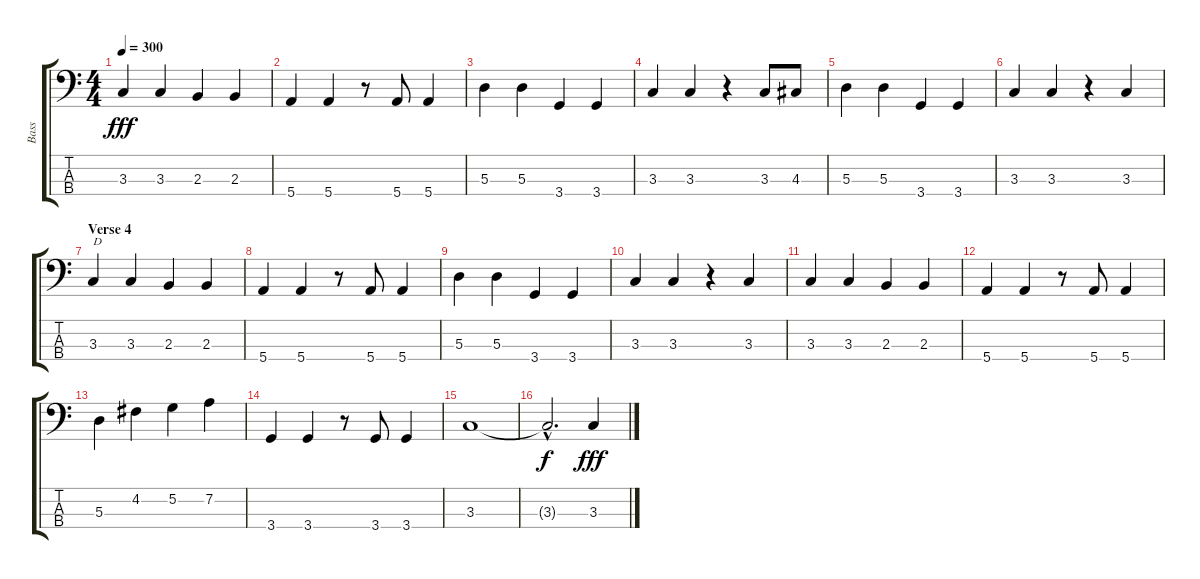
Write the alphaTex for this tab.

\track ("Bass" "Bass") {instrument electricbassfinger}
\staff {score tabs}
\tuning (G2 D2 A1 E1) {hide}
\ts (4 4)
\tempo 300
\clef f4
\ks c
3.3.4{dy fff} 3.3.4 2.3.4 2.3.4 |
5.4.4 5.4.4 r.8 5.4.8 5.4.4 |
5.3.4 5.3.4 3.4.4 3.4.4 |
3.3.4 3.3.4 r.4 3.3.8 4.3.8 |
5.3.4 5.3.4 3.4.4 3.4.4 |
3.3.4 3.3.4 r.4 3.3.4 |
\section ("" "Verse 4")
3.3.4{txt "D"} 3.3.4 2.3.4 2.3.4 |
5.4.4 5.4.4 r.8 5.4.8 5.4.4 |
5.3.4 5.3.4 3.4.4 3.4.4 |
3.3.4 3.3.4 r.4 3.3.4 |
3.3.4 3.3.4 2.3.4 2.3.4 |
5.4.4 5.4.4 r.8 5.4.8 5.4.4 |
5.3.4 4.2.4 5.2.4 7.2.4 |
3.4.4 3.4.4 r.8 3.4.8 3.4.4 |
3.3.1 |
3.3{hac t}.2{d dy f} 3.3.4{dy fff}
